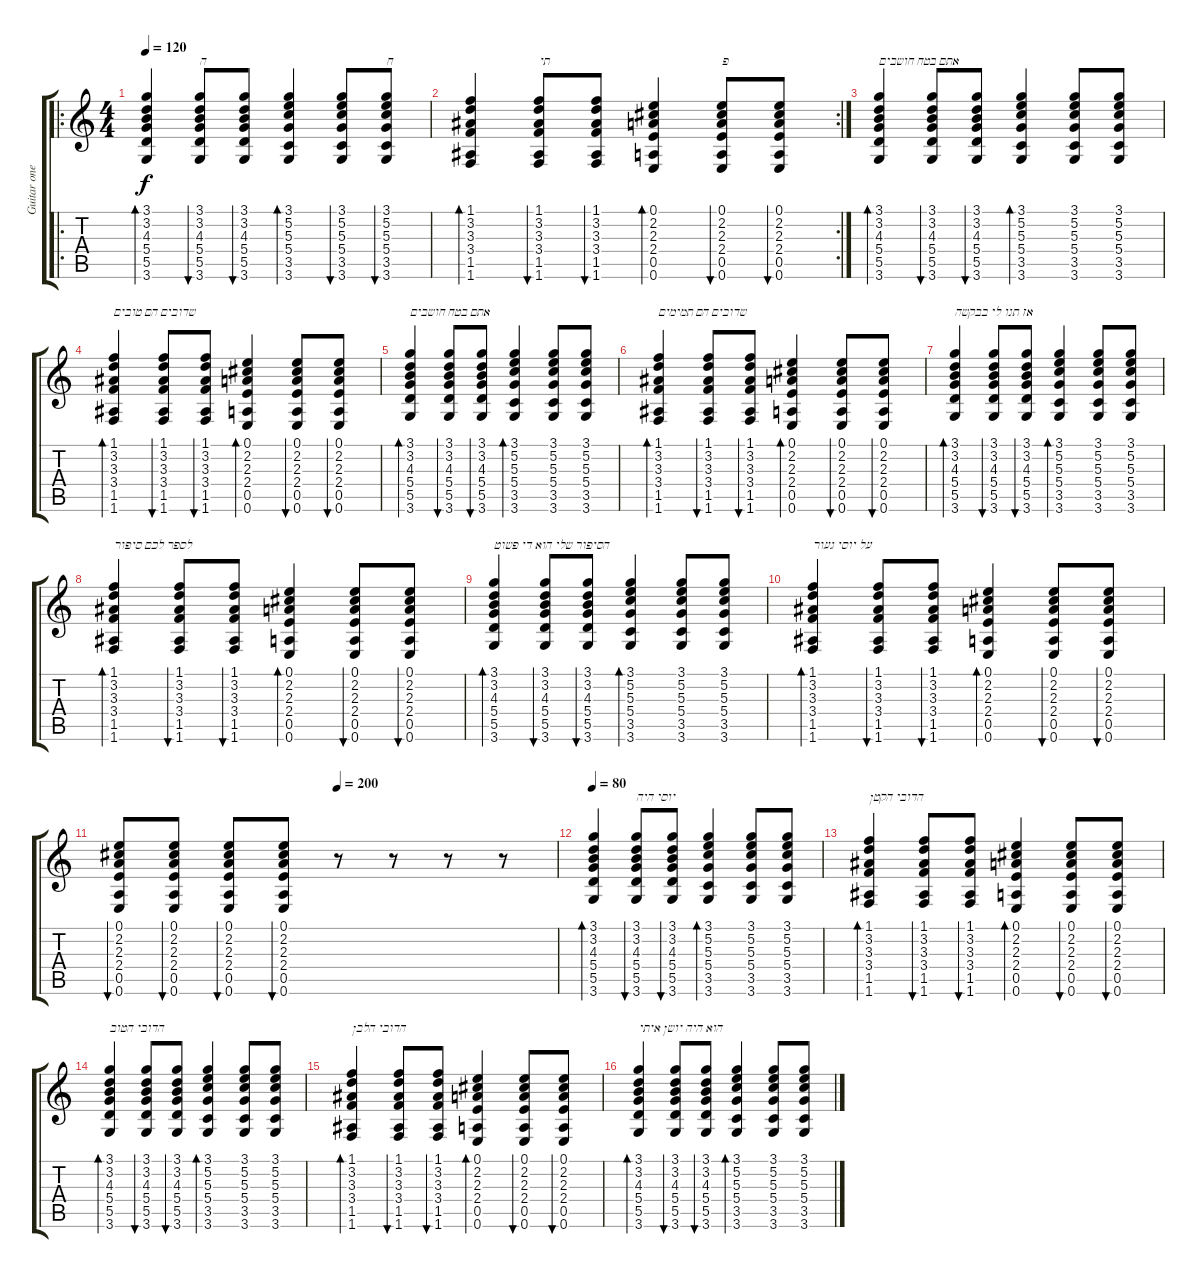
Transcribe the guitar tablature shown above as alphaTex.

\track ("Guitar one." "Guitar one") {instrument electricguitarclean}
\staff {score tabs}
\tuning (E4 B3 G3 D3 A2 E2) {hide}
\ro
\ts (4 4)
\tempo 120
\tempo 80
\tempo 120
\clef g2
\ks c
(3.1 3.2 4.3 5.4 5.5 3.6).4{bd 120 dy f instrument electricguitarclean} (3.1 3.2 4.3 5.4 5.5 3.6).8{bu 30 txt "ה"} (3.1 3.2 4.3 5.4 5.5 3.6).8{bu 30} (3.1 5.2 5.3 5.4 3.5 3.6).4{bd 60} (3.1 5.2 5.3 5.4 3.5 3.6).8{bu 30} (3.1 5.2 5.3 5.4 3.5 3.6).8{bu 30 txt "ח"} |
\rc 2
(1.1 3.2 3.3 3.4 1.5 1.6).4{bd 60} (1.1 3.2 3.3 3.4 1.5 1.6).8{bu 30 txt "תי"} (1.1 3.2 3.3 3.4 1.5 1.6).8{bu 30} (0.1 2.2 2.3 2.4 0.5 0.6).4{bd 60} (0.1 2.2 2.3 2.4 0.5 0.6).8{bu 30 txt "פ"} (0.1 2.2 2.3 2.4 0.5 0.6).8{bu 30} |
(3.1 3.2 4.3 5.4 5.5 3.6).4{bd 120 txt "אתם בטח חושבים"} (3.1 3.2 4.3 5.4 5.5 3.6).8{bu 30} (3.1 3.2 4.3 5.4 5.5 3.6).8{bu 30} (3.1 5.2 5.3 5.4 3.5 3.6).4{bd 60} (3.1 5.2 5.3 5.4 3.5 3.6).8 (3.1 5.2 5.3 5.4 3.5 3.6).8 |
(1.1 3.2 3.3 3.4 1.5 1.6).4{bd 60 txt "שדובים הם טובים"} (1.1 3.2 3.3 3.4 1.5 1.6).8{bu 30} (1.1 3.2 3.3 3.4 1.5 1.6).8{bu 30} (0.1 2.2 2.3 2.4 0.5 0.6).4{bd 60} (0.1 2.2 2.3 2.4 0.5 0.6).8{bu 30} (0.1 2.2 2.3 2.4 0.5 0.6).8{bu 30} |
(3.1 3.2 4.3 5.4 5.5 3.6).4{bd 120 txt "אתם בטח חושבים"} (3.1 3.2 4.3 5.4 5.5 3.6).8{bu 30} (3.1 3.2 4.3 5.4 5.5 3.6).8{bu 30} (3.1 5.2 5.3 5.4 3.5 3.6).4{bd 60} (3.1 5.2 5.3 5.4 3.5 3.6).8 (3.1 5.2 5.3 5.4 3.5 3.6).8 |
(1.1 3.2 3.3 3.4 1.5 1.6).4{bd 60 txt "שדובים הם תמימים"} (1.1 3.2 3.3 3.4 1.5 1.6).8{bu 30} (1.1 3.2 3.3 3.4 1.5 1.6).8{bu 30} (0.1 2.2 2.3 2.4 0.5 0.6).4{bd 60} (0.1 2.2 2.3 2.4 0.5 0.6).8{bu 30} (0.1 2.2 2.3 2.4 0.5 0.6).8{bu 30} |
(3.1 3.2 4.3 5.4 5.5 3.6).4{bd 120 txt "אז תנו לי בבקשה"} (3.1 3.2 4.3 5.4 5.5 3.6).8{bu 30} (3.1 3.2 4.3 5.4 5.5 3.6).8{bu 30} (3.1 5.2 5.3 5.4 3.5 3.6).4{bd 60} (3.1 5.2 5.3 5.4 3.5 3.6).8 (3.1 5.2 5.3 5.4 3.5 3.6).8 |
(1.1 3.2 3.3 3.4 1.5 1.6).4{bd 60 txt "לספר לכם סיפור"} (1.1 3.2 3.3 3.4 1.5 1.6).8{bu 30} (1.1 3.2 3.3 3.4 1.5 1.6).8{bu 30} (0.1 2.2 2.3 2.4 0.5 0.6).4{bd 60} (0.1 2.2 2.3 2.4 0.5 0.6).8{bu 30} (0.1 2.2 2.3 2.4 0.5 0.6).8{bu 30} |
(3.1 3.2 4.3 5.4 5.5 3.6).4{bd 120 txt "הסיפור שלי הוא די פשוט"} (3.1 3.2 4.3 5.4 5.5 3.6).8{bu 30} (3.1 3.2 4.3 5.4 5.5 3.6).8{bu 30} (3.1 5.2 5.3 5.4 3.5 3.6).4{bd 60} (3.1 5.2 5.3 5.4 3.5 3.6).8 (3.1 5.2 5.3 5.4 3.5 3.6).8 |
(1.1 3.2 3.3 3.4 1.5 1.6).4{bd 60 txt "על יוסי געור"} (1.1 3.2 3.3 3.4 1.5 1.6).8{bu 30} (1.1 3.2 3.3 3.4 1.5 1.6).8{bu 30} (0.1 2.2 2.3 2.4 0.5 0.6).4{bd 60} (0.1 2.2 2.3 2.4 0.5 0.6).8{bu 30} (0.1 2.2 2.3 2.4 0.5 0.6).8{bu 30} |
\tempo (200 0.5)
(0.1 2.2 2.3 2.4 0.5 0.6).8{bu 30} (0.1 2.2 2.3 2.4 0.5 0.6).8{bu 30} (0.1 2.2 2.3 2.4 0.5 0.6).8{bu 30} (0.1 2.2 2.3 2.4 0.5 0.6).8{bu 30} r.8 r.8 r.8 r.8 |
\tempo 80
(3.1 3.2 4.3 5.4 5.5 3.6).4{bd 120} (3.1 3.2 4.3 5.4 5.5 3.6).8{bu 30 txt "יוסי היה"} (3.1 3.2 4.3 5.4 5.5 3.6).8{bu 30} (3.1 5.2 5.3 5.4 3.5 3.6).4{bd 60} (3.1 5.2 5.3 5.4 3.5 3.6).8 (3.1 5.2 5.3 5.4 3.5 3.6).8 |
(1.1 3.2 3.3 3.4 1.5 1.6).4{bd 60 txt "הדובי הקטן"} (1.1 3.2 3.3 3.4 1.5 1.6).8{bu 30} (1.1 3.2 3.3 3.4 1.5 1.6).8{bu 30} (0.1 2.2 2.3 2.4 0.5 0.6).4{bd 60} (0.1 2.2 2.3 2.4 0.5 0.6).8{bu 30} (0.1 2.2 2.3 2.4 0.5 0.6).8{bu 30} |
(3.1 3.2 4.3 5.4 5.5 3.6).4{bd 120 txt "הדובי הטוב"} (3.1 3.2 4.3 5.4 5.5 3.6).8{bu 30} (3.1 3.2 4.3 5.4 5.5 3.6).8{bu 30} (3.1 5.2 5.3 5.4 3.5 3.6).4{bd 60} (3.1 5.2 5.3 5.4 3.5 3.6).8 (3.1 5.2 5.3 5.4 3.5 3.6).8 |
(1.1 3.2 3.3 3.4 1.5 1.6).4{bd 60 txt "הדובי הלבן"} (1.1 3.2 3.3 3.4 1.5 1.6).8{bu 30} (1.1 3.2 3.3 3.4 1.5 1.6).8{bu 30} (0.1 2.2 2.3 2.4 0.5 0.6).4{bd 60} (0.1 2.2 2.3 2.4 0.5 0.6).8{bu 30} (0.1 2.2 2.3 2.4 0.5 0.6).8{bu 30} |
(3.1 3.2 4.3 5.4 5.5 3.6).4{bd 120 txt "הוא היה יושן איתי"} (3.1 3.2 4.3 5.4 5.5 3.6).8{bu 30} (3.1 3.2 4.3 5.4 5.5 3.6).8{bu 30} (3.1 5.2 5.3 5.4 3.5 3.6).4{bd 60} (3.1 5.2 5.3 5.4 3.5 3.6).8 (3.1 5.2 5.3 5.4 3.5 3.6).8
